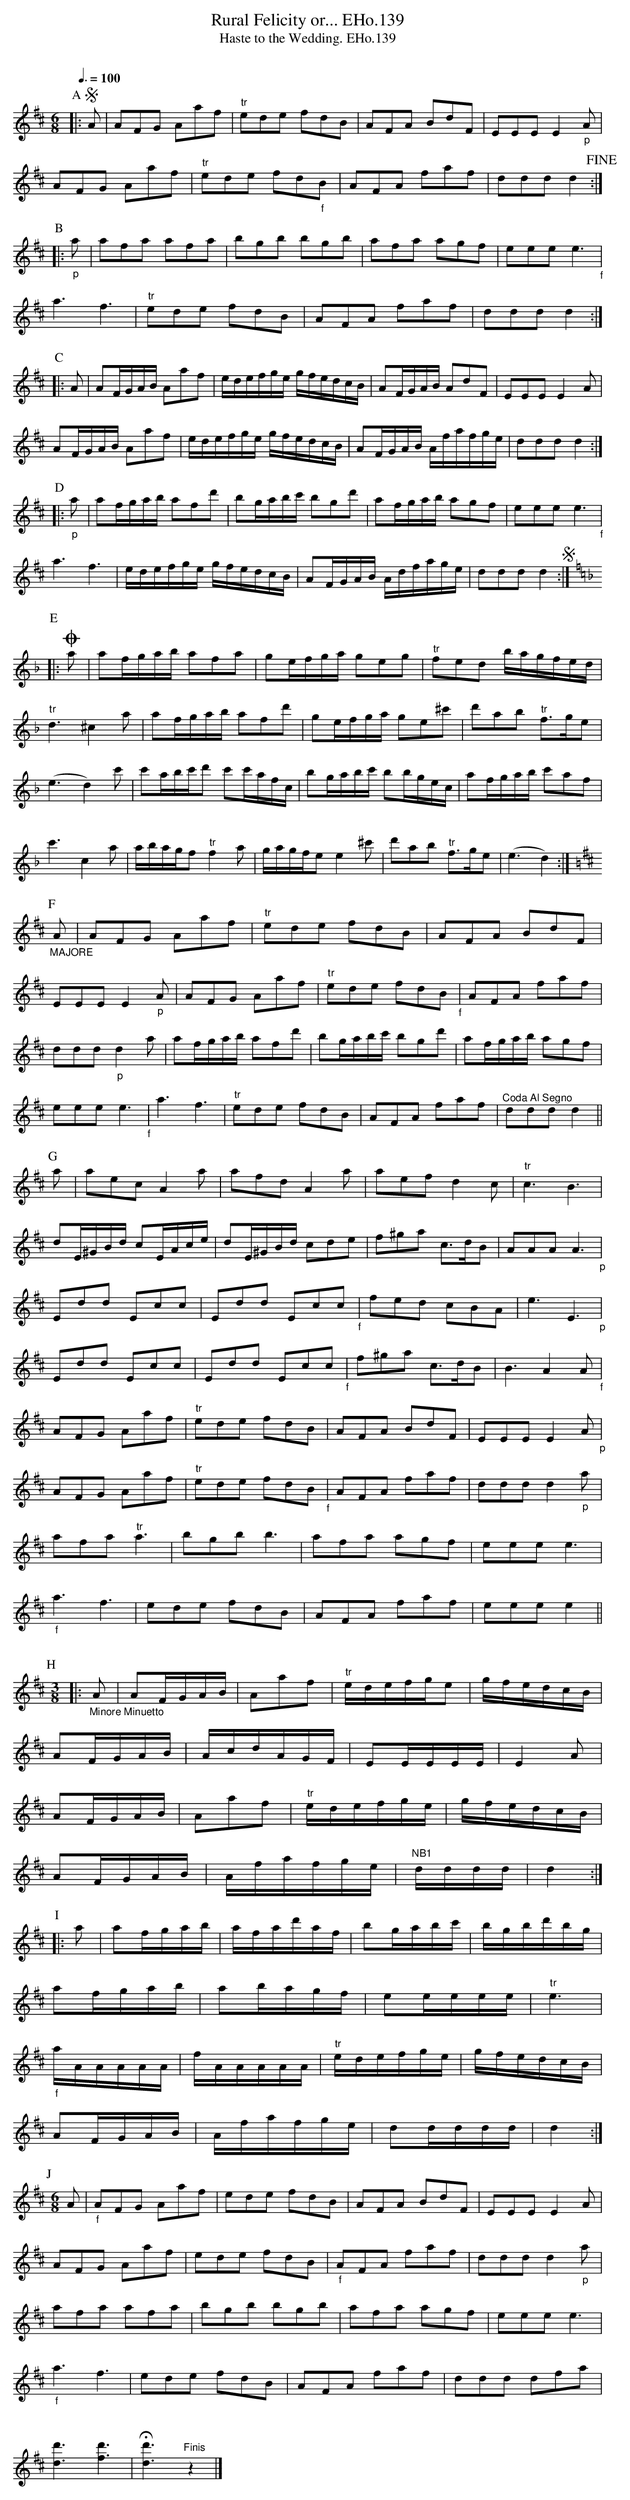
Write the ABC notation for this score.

X:1
T:Rural Felicity or... EHo.139
T:Haste to the Wedding. EHo.139
M:6/8
L:1/8
Q:3/8=100
O:
K:D
P:A
|:!segno!A | AFG Aaf | "tr"ede fdB | AFA BdF | EEE E2"_p"A|
AFG Aaf | "tr"ede fd"_f"B | AFA faf | dddd2 !fine!:|
P:B
|: "_p"a | afa afa | bgb bgb | afa agf | eeee3"_f" |
a3f3 | "tr"ede fdB | AFA faf | dddd2 :|
P:C
|: A | AF/G/A/B/ Aaf | e/d/e/f/g/e/ g/f/e/d/c/B/ | AF/G/A/B/ AdF | EEEE2A |
AF/G/A/B/ Aaf | e/d/e/f/g/e/ g/f/e/d/c/B/ | AF/G/A/B/ A/f/a/f/g/e/ | dddd2 :|
P:D
|: "_p"a | af/g/a/b/ afd' | bg/a/b/c'/ bgd' | af/g/a/b/ agf | eeee3"_f" |
a3f3 | e/d/e/f/g/e/ g/f/e/d/c/B/ | AF/G/A/B/ A/d/f/a/g/e/ | dddd2 !segno!:|
K:Dm
P:E
|: !coda!a | af/g/a/b/ afa | ge/f/g/a/ geg | "tr"fed b/a/g/f/e/d/ |
"tr"d3^c2 a | af/g/a/b/ afd' | ge/f/g/a/ ge^c' | d'ab "tr"f>ge |
(e3d2) c' | c'a/b/c'/d' c'c'/a/f/c/ | bg/a/b/c'/ bb/g/e/c/ | af/g/a/b/ c'af |
c'3c2a | a/b/a/g/f "tr"f2a | g/a/g/f/e e2 ^c' | d'ab "tr"f>ge | (e3d2) :|
K:D
P:F
"_MAJORE"A | AFG Aaf | "tr"ede fdB | AFA BdF |
EEEE2"_p"A | AFG Aaf | "tr"ede fdB "_f"| AFA faf |
ddd"_p"d2a | af/g/a/b/ afd' | bg/a/b/c'/ bgd' | af/g/a/b/ agf |
eeee3"_f" | a3f3 | "tr"ede fdB | AFA faf | "^Coda Al Segno"dddd2 ||
P:G
a | aecA2a | afdA2a | aefd2c | "tr"c3B3 |
dE/^G/B/d/ cE/A/c/e/ | dE/^G/B/d/ cde | f^ga c>dB | AAAA3"_p" |
Edd Ecc | Edd Ecc "_f" | fed cBA | e3E3"_p" |
Edd Ecc | Edd Ecc "_f" | f^ga c>dB | B3A2A"_f" |
AFG Aaf | "tr"ede fdB | AFA BdF | EEEE2A"_p" |
AFG Aaf | "tr"ede fdB"_f" | AFA faf | dddd2"_p"a |
afa "tr"a3 | bgbb3 | afa agf | eeee3 |
"_f"a3f3 | ede fdB | AFA faf | eeee2||
P:H
M:3/8
|:"_Minore Minuetto"A | AF/G/A/B/ | Aaf | "tr"e/d/e/f/g/e | g/f/e/d/c/B/ |
AF/G/A/B/ | A/c/d/A/G/F/ | EE/E/E/E/ | E2A |
AF/G/A/B/ | Aaf | "tr"e/d/e/f/g/e/ | g/f/e/d/c/B/ |
AF/G/A/B/ | A/f/a/f/g/e/ | "NB1"d/d/d/d/ | d2 :|
P:I
|: a | af/g/a/b/ | a/f/a/d'/a/f/ | bg/a/b/c'/ | b/g/b/d'/b/g/ |
af/g/a/b/ | ab/a/g/f/ | ee/e/e/e/ | "tr"e3 |
"_f"a/A/A/A/A/A/ | f/A/A/A/A/A/ | "tr"e/d/e/f/g/e/ | g/f/e/d/c/B/ |
AF/G/A/B/ | A/f/a/f/g/e/ | dd/d/d/d/ | d2 :|
P:J
M:6/8
A | "_f"AFG Aaf | ede fdB | AFA BdF | EEEE2A |
AFG Aaf | ede fdB | "_f"AFA faf | dddd2 "_p"a |
afa afa | bgb bgb | afa agf | eeee3 |
"_f"a3f3 | ede fdB| AFA faf | ddd dfa |
[d3d'3][f3d'3] | !fermata![d3d'3]"Finis"z2 |]
